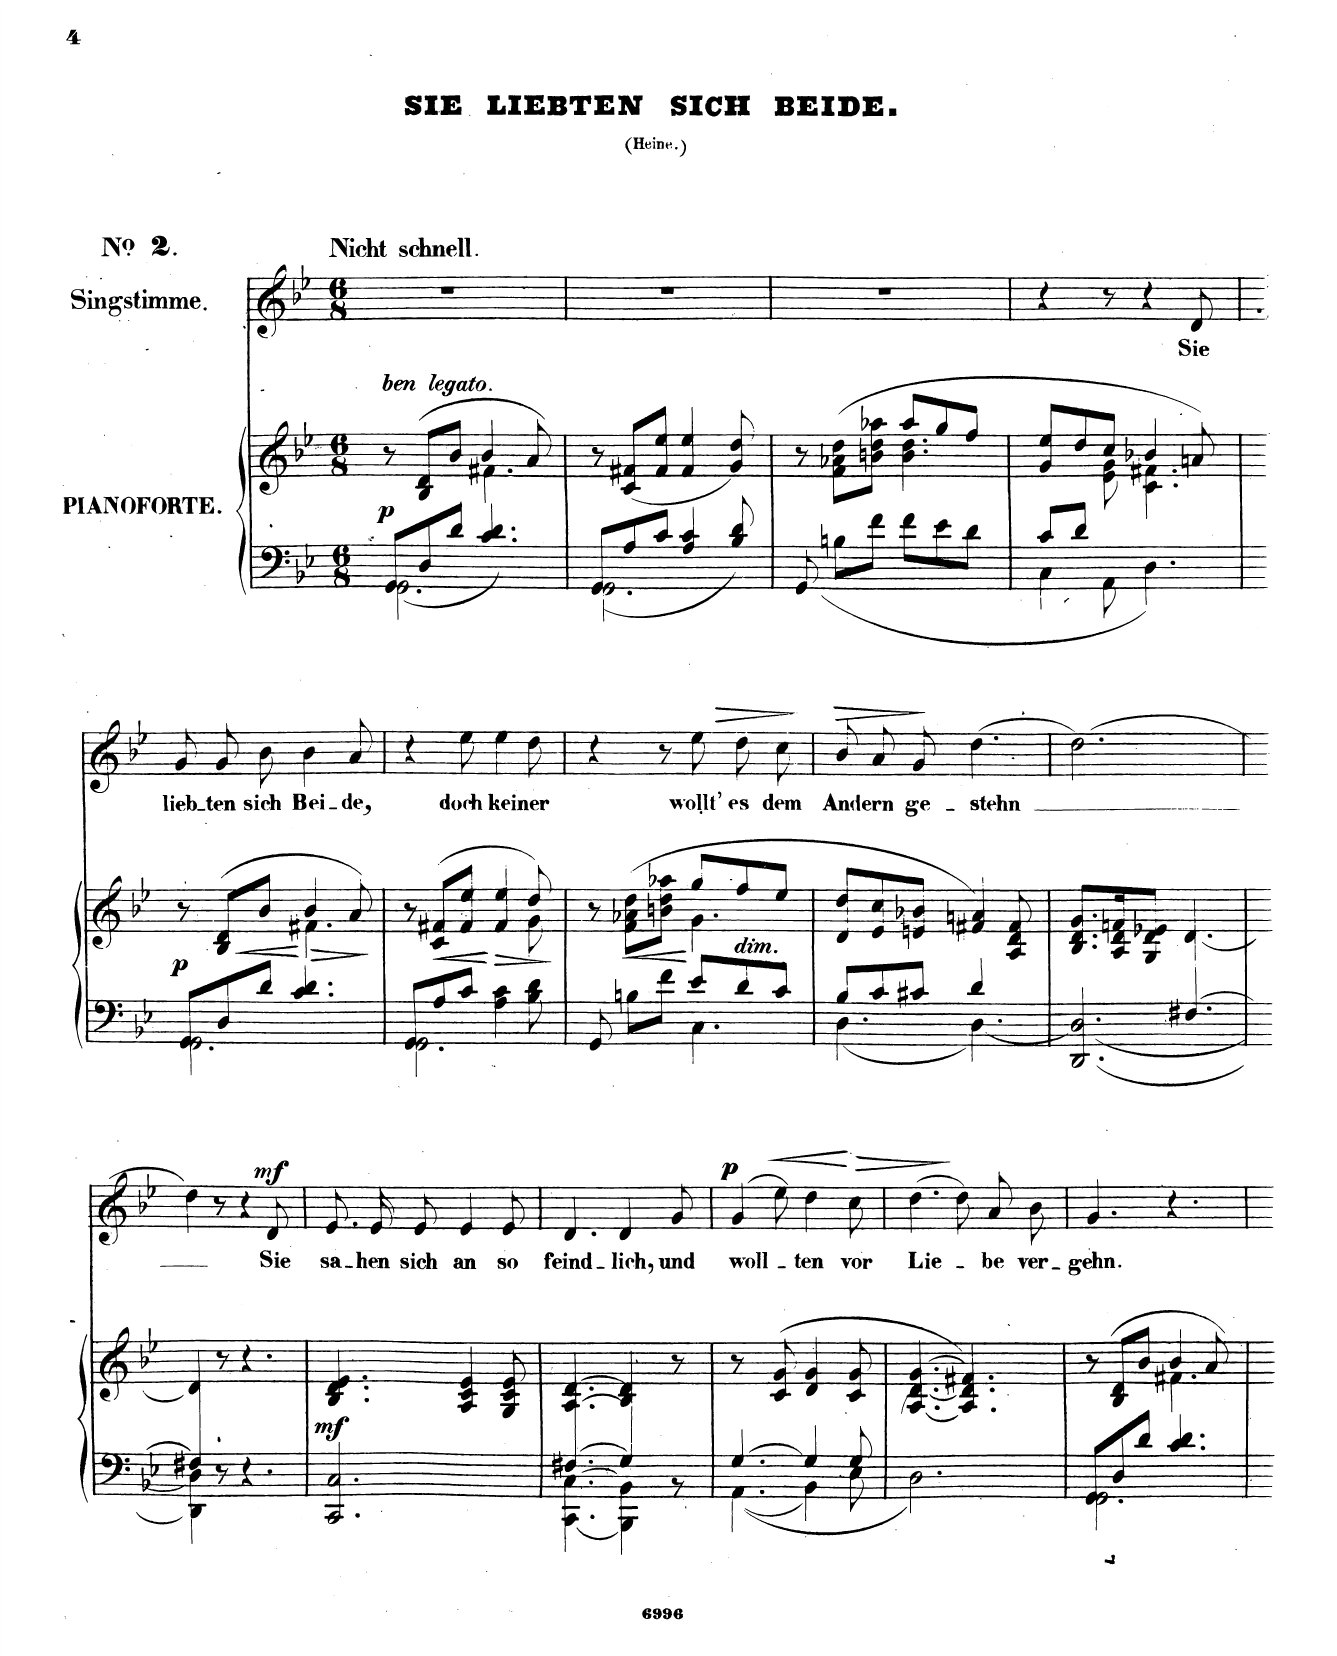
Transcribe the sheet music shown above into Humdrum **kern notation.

**kern	**kern	**dynam	**kern	**text	**dynam
*part2	*part2	*part2	*part1	*part1	*part1
*staff3	*staff2	*staff2/3	*staff1	*staff1	*staff1
*I"Piano	*	*	*I"Voice	*	*
*I'Pno	*	*	*	*	*
*clefF4	*clefG2	*	*clefG2	*	*
*k[b-e-]	*k[b-e-]	*	*k[b-e-]	*	*
*g:	*g:	*	*g:	*	*
*M6/8	*M6/8	*	*M6/8	*	*
=1	=1	=1	=1	=1	=1
*^	*^	*	*	*	*
!	!	!	!	!	!LO:TX:a:B:t=Nicht schnell	!	!
!	!	!LO:TX:i:t=ben legato	!	!	!	!	!
!	!	!	!	!LO:DY:b	!	!	!
8GG/L	2.GG\	8r	4.ryy	p	2.r	.	.
8D/	.	(8B-/ 8d/L	.	.	.	.	.
8d/J	.	8b-/J	.	.	.	.	.
4.c/ 4.d/	.	4b-/	4.f#X\	.	.	.	.
.	.	8a/)	.	.	.	.	.
*	*	*v	*v	*	*	*	*
=2	=2	=2	=2	=2	=2	=2
8GG/L	2.GG\	8r	.	2.r	.	.
8A/	.	(8c/ 8f#X/L	.	.	.	.
8c/J	.	8f#/ 8ee-/J	.	.	.	.
4A/ 4c/	.	4f#/ 4ee-/	.	.	.	.
8B-/ 8d/	.	8g/ 8dd/)	.	.	.	.
*v	*v	*	*	*	*	*
=3	=3	=3	=3	=3	=3
*	*^	*	*	*	*
8GG/	8r	4.ryy	.	2.r	.	.
8Bn\L	(8f\ 8a-X\ 8dd\L	.	.	.	.	.
8f\J	8bn\ 8dd\ 8aa-X\J	.	.	.	.	.
8f\L	8aa-/L	4.b\ 4.dd\	.	.	.	.
8e-\	8gg/	.	.	.	.	.
8d\J	8ff/J	.	.	.	.	.
=4	=4	=4	=4	=4	=4	=4
*^	*	*	*	*	*	*
4C\	8c/L	8g/ 8ee-/L	4ryy	.	4r	.	.
.	8d/J	8dd/	.	.	.	.	.
8AA\	2ryy	8cc/J	8e-\ 8g\	.	8r	.	.
4.D\	.	4b-X/	4.c\ 4.f#X\	.	4r	.	.
.	.	8an/)	.	.	8d/	Sie	.
=5	=5	=5	=5	=5	=5	=5	=5
!	!	!	!	!LO:DY:b	!	!	!
8GG/L	2.GG\	8r	4.ryy	p	8g/L	lieb-	.
!	!	!	!	!LO:HP:b	!	!	!
8D/	.	(8B-/ 8d/L	.	<	8g/	-ten	.
8d/J	.	8b-/J	.	.	8b-/J	sich	.
!	!	!	!	!LO:HP:n=1:b	!	!	!
4.c/ 4.d/	.	4b-/	4.f#X\	[ >	4b-\	Bei-	.
.	.	8a/)	.	.	8a/	-de,	.
*v	*v	*	*	*	*	*	*
*	*v	*v	*	*	*	*
.	.	]	.	.	.
=6	=6	=6	=6	=6	=6
*^	*	*	*	*	*
8GG/L	2.GG\	8r	.	4r	.	.
!	!	!	!LO:HP:b	!	!	!
8A/	.	(8c/ 8f#X/L	<	.	.	.
8c/J	.	8f#/ 8ee-/J	.	8ee-\	doch	.
!	!	!	!LO:HP:n=1:b	!	!	!
4A\ 4c\	.	4f#/ 4ee-/	[ >	4ee-\	kei-	.
8B-\ 8d\	.	8g/ 8dd/)	.	8dd\	-ner	.
*v	*v	*	*	*	*	*
.	.	]	.	.	.
=7	=7	=7	=7	=7	=7
*^	*^	*	*	*	*
8GG/	4.ryy	8r	4.ryy	.	4r	.	.
!	!	!	!	!LO:HP:b	!	!	!
8Bn\L	.	(8f\ 8a-X\ 8dd\L	.	<	.	.	.
8f\J	.	8bn\ 8dd\ 8aa-X\J	.	.	8r	.	.
!	!	!	!	!	!	!	!LO:HP:b
8e-/L	4.C\	8gg/L	4.g\	[	8ee-\L	wollt'	>
!	!	!LO:TX:b:i:t=dim.	!	!	!	!	!
8d/	.	8ff/	.	.	8dd\	es	.
8c/J	.	8ee-/J	.	.	8cc\J	dem	.
*v	*v	*	*	*	*	*	*
*	*v	*v	*	*	*	*
.	.	.	.	.	]
=8	=8	=8	=8	=8	=8
*^	*	*	*	*	*
!	!	!	!	!	!	!LO:HP:b
8B-/L	[4.D\	8d/ 8dd/L	.	8b-/L	An-	>
8c/	.	8e-/ 8cc/	.	8a/	-dern	.
8c#X/J	.	8en/ 8b-X/J	.	8g/J	ge-	.
4d/	4.D\_	4f#X/ 4an/)	.	[4.dd\	-stehn	]
8ryy	.	8A/ 8d/ 8f#/	.	.	.	.
=9	=9	=9	=9	=9	=9	=9
[2.DD/ 2.D/_	4.ryy	8.B-/ 8.d/ 8.g/L	.	2.dd\_	.	.
.	.	16A/ 16d/ 16fn/K	.	.	.	.
.	.	8G/ 8d/ 8e-X/J	.	.	.	.
.	[4.F#X/	[4.d/	.	.	.	.
=10	=10	=10	=10	=10	=10	=10
4DD\] 4D\]	4F#X/]	4d/]	.	4dd\]	.	.
8r	2ryy	8r	.	8r	.	.
4.r	.	4.r	.	4r	.	.
!	!	!	!	!	!	!LO:DY:b
.	.	.	.	8d/	Sie	mf
*v	*v	*	*	*	*	*
=11	=11	=11	=11	=11	=11
!	!	!LO:DY:b	!	!	!
2.CC/ 2.C/	4.B-/ 4.d/ 4.e-/	mf	8.e-/L	sa-	.
.	.	.	16e-/K	-hen	.
.	.	.	8e-/J	sich	.
.	4A/ 4c/ 4e-/	.	4e-/	an	.
.	8G/ 8c/ 8e-/	.	8e-/	so	.
=12	=12	=12	=12	=12	=12
*^	*	*	*	*	*
4.F#X/	4.CC\ 4.C\	(4.A/ [4.d/	.	4.d/	feind-	.
4.G/	4BBB-\ 4BB-\	4B-/ 4d/])	.	4d/	-lich,	.
.	8r	8r	.	8g/	und	.
=13	=13	=13	=13	=13	=13	=13
!	!	!	!	!	!	!LO:DY:b
4.AA\	[4.G/	4r	.	(4g/	woll-	p
!	!	!	!	!	!	!LO:HP:b
.	.	(8c/ 8g/	.	8ee-\)	.	<
4BB-\	4G/]	4d/ 4g/	.	4dd\	-ten	.
!	!	!	!	!	!	!LO:HP:n=1:b
8E-\	8G/	8c/ 8g/	.	8cc\	vor	[ >
*v	*v	*	*	*	*	*
=14	=14	=14	=14	=14	=14
2.D\	([4.A/ [4.d/ 4.g/	.	[4.dd\	Lie-	.
.	4.A/] 4.d/] 4.f#X/))	.	8dd\L]	.	]
.	.	.	8a\	-be	.
.	.	.	8b-\J	ver-	.
=15	=15	=15	=15	=15	=15
*^	*^	*	*	*	*
8GG/L	2.GG\	8r	4.ryy	.	4.g/	-gehn.	.
8D/	.	(8B-/ 8d/L	.	.	.	.	.
8d/J	.	8b-/J	.	.	.	.	.
4.c/ 4.d/	.	4b-/	4.f#X\	.	4.r	.	.
.	.	8a/)	.	.	.	.	.
*v	*v	*	*	*	*	*	*
*	*v	*v	*	*	*	*
=	=	=	=	=	=
*-	*-	*-	*-	*-	*-
